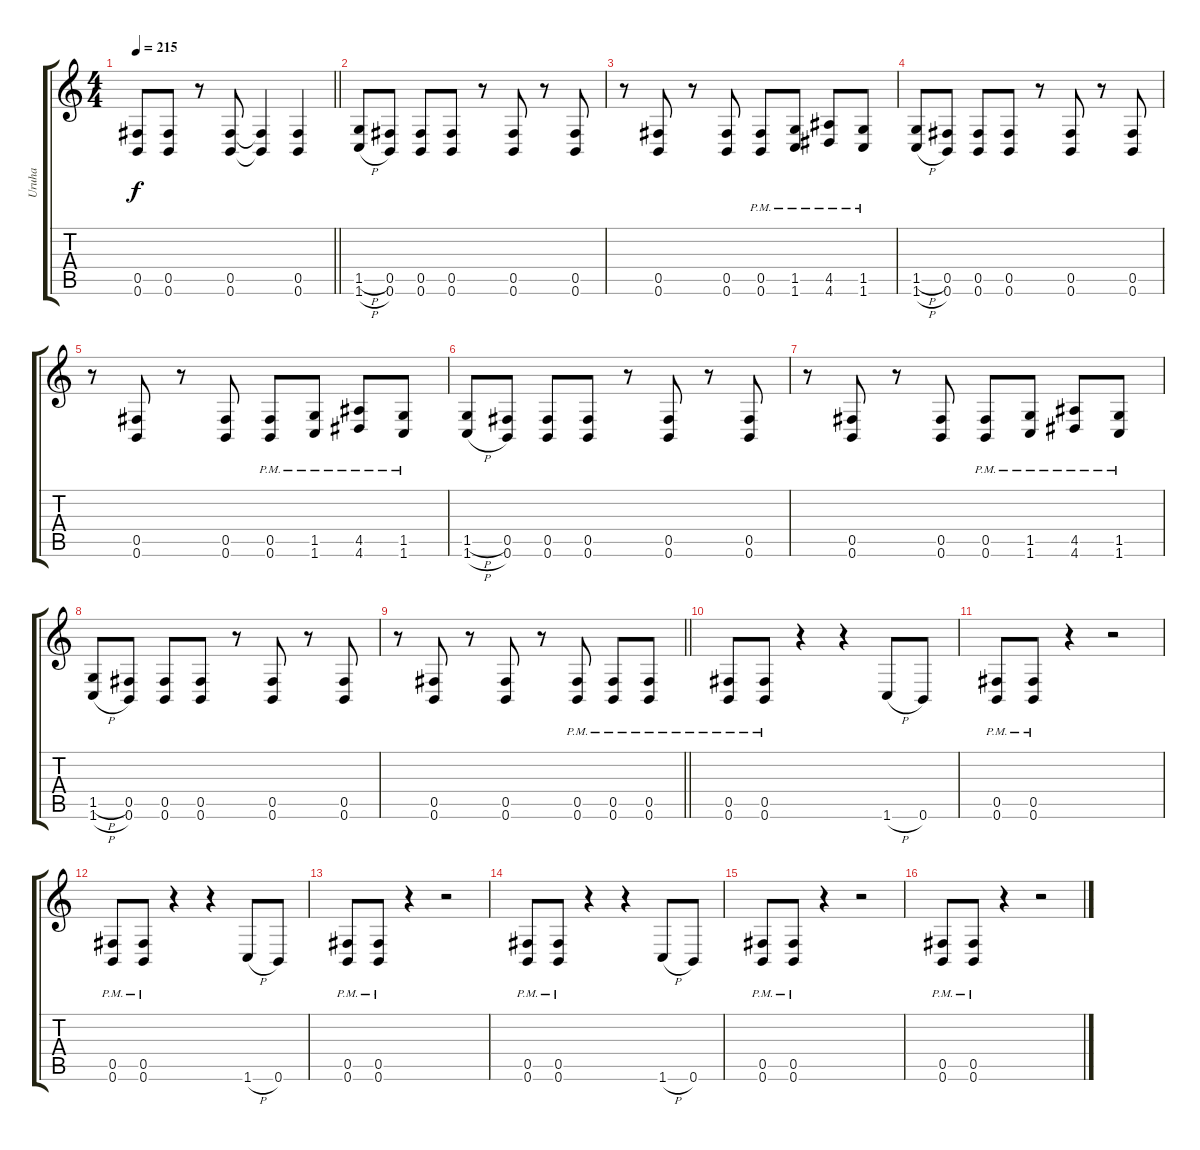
\track ("Uruha" "Uruha") {instrument distortionguitar}
\staff {score tabs}
\tuning (Db4 Ab3 E3 B2 Gb2 B1) {hide}
\ts (4 4)
\tempo 215
\clef g2
\barLineRight lightlight
\ks c
(0.5 0.6).8{dy f} (0.5 0.6).8 r.8 (0.5 0.6).8 (0.5{t} 0.6{t}).4 (0.5 0.6).4 |
(1.5{h} 1.6{h}).8 (0.5 0.6).8 (0.5 0.6).8 (0.5 0.6).8 r.8 (0.5 0.6).8 r.8 (0.5 0.6).8 |
r.8 (0.5 0.6).8 r.8 (0.5 0.6).8 (0.5{pm} 0.6{pm}).8 (1.5{pm} 1.6{pm}).8 (4.5{pm} 4.6{pm}).8 (1.5{pm} 1.6{pm}).8 |
(1.5{h} 1.6{h}).8 (0.5 0.6).8 (0.5 0.6).8 (0.5 0.6).8 r.8 (0.5 0.6).8 r.8 (0.5 0.6).8 |
r.8 (0.5 0.6).8 r.8 (0.5 0.6).8 (0.5{pm} 0.6{pm}).8 (1.5{pm} 1.6{pm}).8 (4.5{pm} 4.6{pm}).8 (1.5{pm} 1.6{pm}).8 |
(1.5{h} 1.6{h}).8 (0.5 0.6).8 (0.5 0.6).8 (0.5 0.6).8 r.8 (0.5 0.6).8 r.8 (0.5 0.6).8 |
r.8 (0.5 0.6).8 r.8 (0.5 0.6).8 (0.5{pm} 0.6{pm}).8 (1.5{pm} 1.6{pm}).8 (4.5{pm} 4.6{pm}).8 (1.5{pm} 1.6{pm}).8 |
(1.5{h} 1.6{h}).8 (0.5 0.6).8 (0.5 0.6).8 (0.5 0.6).8 r.8 (0.5 0.6).8 r.8 (0.5 0.6).8 |
\barLineRight lightlight
r.8 (0.5 0.6).8 r.8 (0.5 0.6).8 r.8 (0.5{pm} 0.6{pm}).8 (0.5{pm} 0.6{pm}).8 (0.5{pm} 0.6{pm}).8 |
(0.5{pm} 0.6{pm}).8 (0.5{pm} 0.6{pm}).8 r.4 r.4 1.6{h}.8 0.6.8 |
(0.5{pm} 0.6{pm}).8 (0.5{pm} 0.6{pm}).8 r.4 r.2 |
(0.5{pm} 0.6{pm}).8 (0.5{pm} 0.6{pm}).8 r.4 r.4 1.6{h}.8 0.6.8 |
(0.5{pm} 0.6{pm}).8 (0.5{pm} 0.6{pm}).8 r.4 r.2 |
(0.5{pm} 0.6{pm}).8 (0.5{pm} 0.6{pm}).8 r.4 r.4 1.6{h}.8 0.6.8 |
(0.5{pm} 0.6{pm}).8 (0.5{pm} 0.6{pm}).8 r.4 r.2 |
(0.5{pm} 0.6{pm}).8 (0.5{pm} 0.6{pm}).8 r.4 r.2
